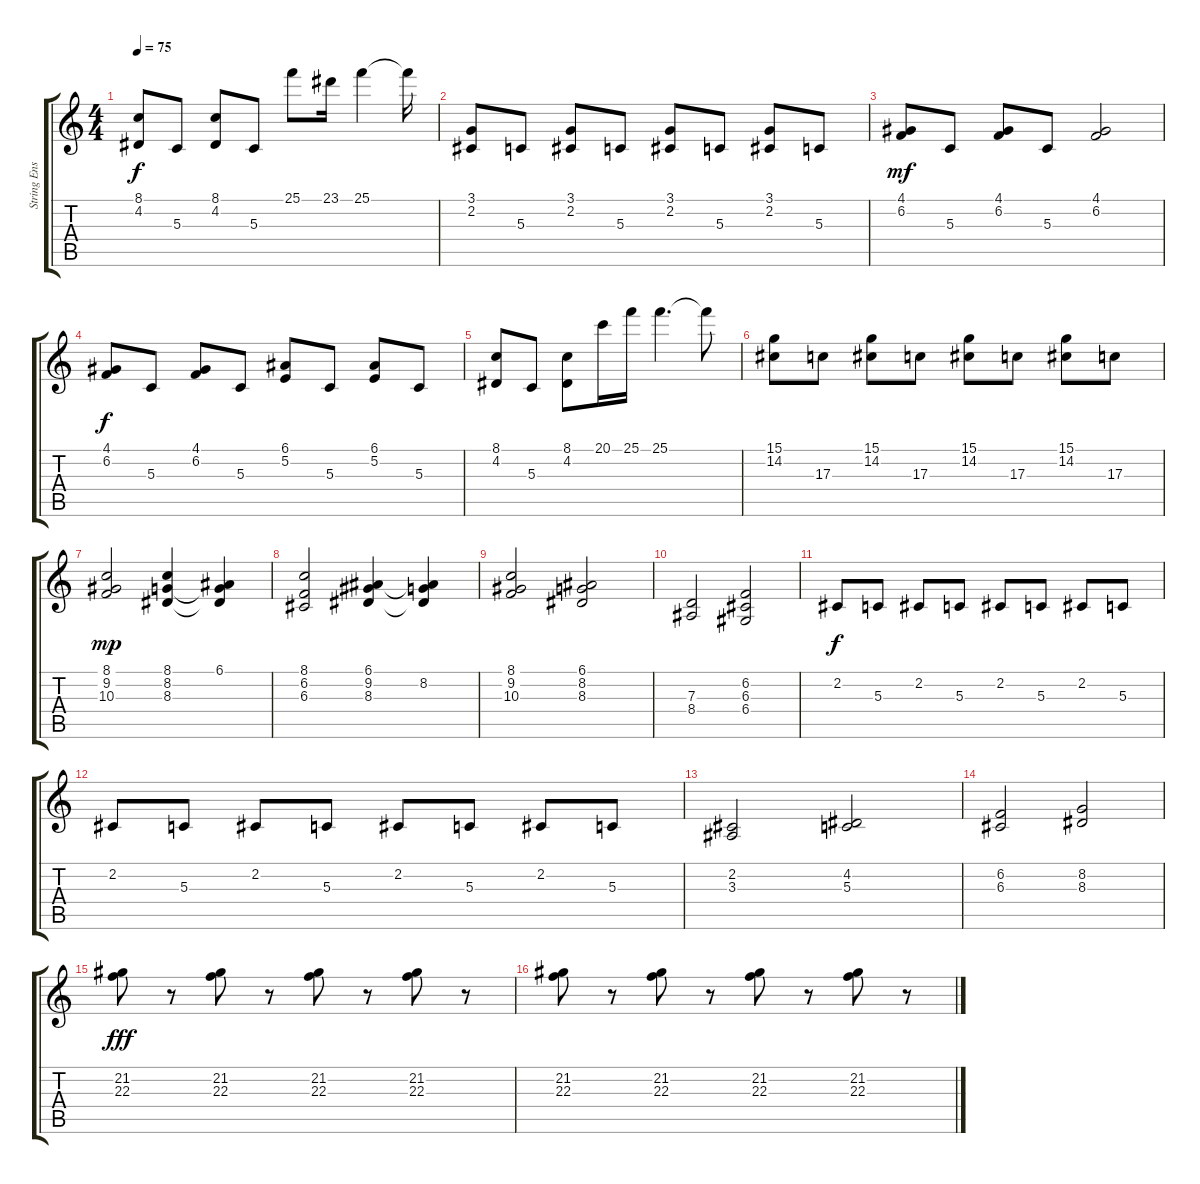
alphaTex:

\track ("String Ensamble" "String Ens") {instrument stringensemble1}
\staff {score tabs}
\tuning (E4 B3 G3 D3 A2 E2) {hide}
\ts (4 4)
\tempo 75
\clef g2
\ks c
(8.1 4.2).8{dy f} 5.3.8 (8.1 4.2).8 5.3.8 25.1.8 23.1.16 25.1.4 25.1{t}.16 |
(3.1 2.2).8 5.3.8 (3.1 2.2).8 5.3.8 (3.1 2.2).8 5.3.8 (3.1 2.2).8 5.3.8 |
(4.1 6.2).8{dy mf} 5.3.8 (4.1 6.2).8 5.3.8 (4.1 6.2).2 |
(4.1 6.2).8{dy f} 5.3.8 (4.1 6.2).8 5.3.8 (6.1 5.2).8 5.3.8 (6.1 5.2).8 5.3.8 |
(8.1 4.2).8 5.3.8 (8.1 4.2).8 20.1.16 25.1.16 25.1.4{d} 25.1{t}.8 |
(15.1 14.2).8 17.3.8 (15.1 14.2).8 17.3.8 (15.1 14.2).8 17.3.8 (15.1 14.2).8 17.3.8 |
(8.1 9.2 10.3).2{dy mp} (8.1 8.2 8.3).4 (6.1 8.2{t} 8.3{t}).4 |
(8.1 6.2 6.3).2 (6.1 9.2 8.3).4 (6.1{t} 8.2 8.3{t}).4 |
(8.1 9.2 10.3).2 (6.1 8.2 8.3).2 |
(7.3 8.4).2 (6.2 6.3 6.4).2 |
2.2.8{dy f} 5.3.8 2.2.8 5.3.8 2.2.8 5.3.8 2.2.8 5.3.8 |
2.2.8 5.3.8 2.2.8 5.3.8 2.2.8 5.3.8 2.2.8 5.3.8 |
(2.2 3.3).2 (4.2 5.3).2 |
(6.2 6.3).2 (8.2 8.3).2 |
(21.2 22.3).8{dy fff} r.8 (21.2 22.3).8 r.8 (21.2 22.3).8 r.8 (21.2 22.3).8 r.8 |
(21.2 22.3).8 r.8 (21.2 22.3).8 r.8 (21.2 22.3).8 r.8 (21.2 22.3).8 r.8
